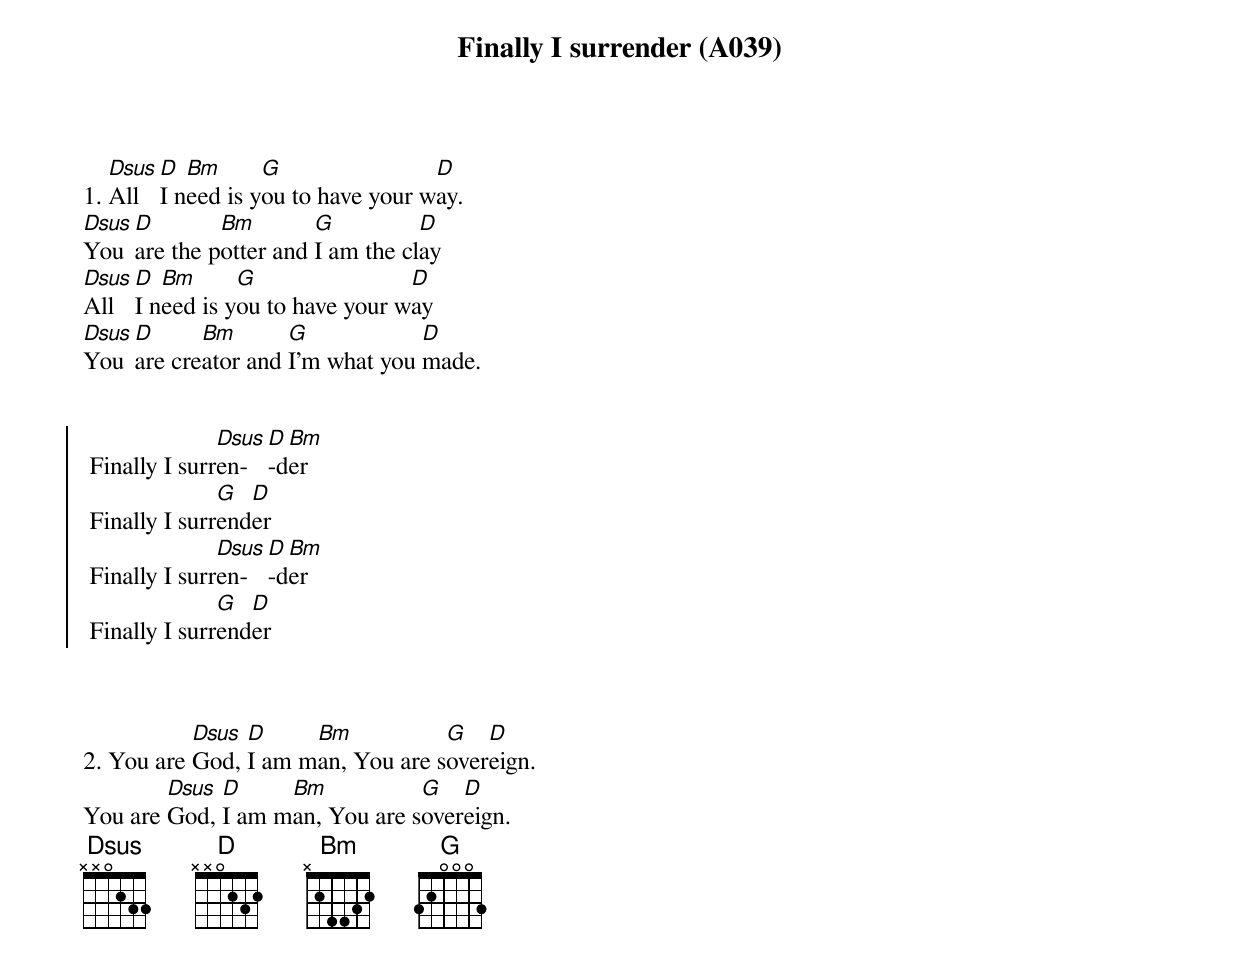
{title: Finally I surrender (A039)}
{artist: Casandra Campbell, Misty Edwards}

1. [Dsus]All [D]I n[Bm]eed is y[G]ou to have your w[D]ay.
[Dsus]You [D]are the p[Bm]otter and [G]I am the cl[D]ay
[Dsus]All [D]I n[Bm]eed is y[G]ou to have your w[D]ay
[Dsus]You [D]are cre[Bm]ator and [G]I'm what you [D]made.


{soc}
 Finally I surr[Dsus]en-[D]-d[Bm]er
 Finally I surr[G]end[D]er
 Finally I surr[Dsus]en-[D]-d[Bm]er
 Finally I surr[G]end[D]er
 {eoc}



2. You are [Dsus]God, [D]I am m[Bm]an, You are s[G]over[D]eign.
You are [Dsus]God, [D]I am m[Bm]an, You are s[G]over[D]eign.
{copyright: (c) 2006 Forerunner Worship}
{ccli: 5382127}
